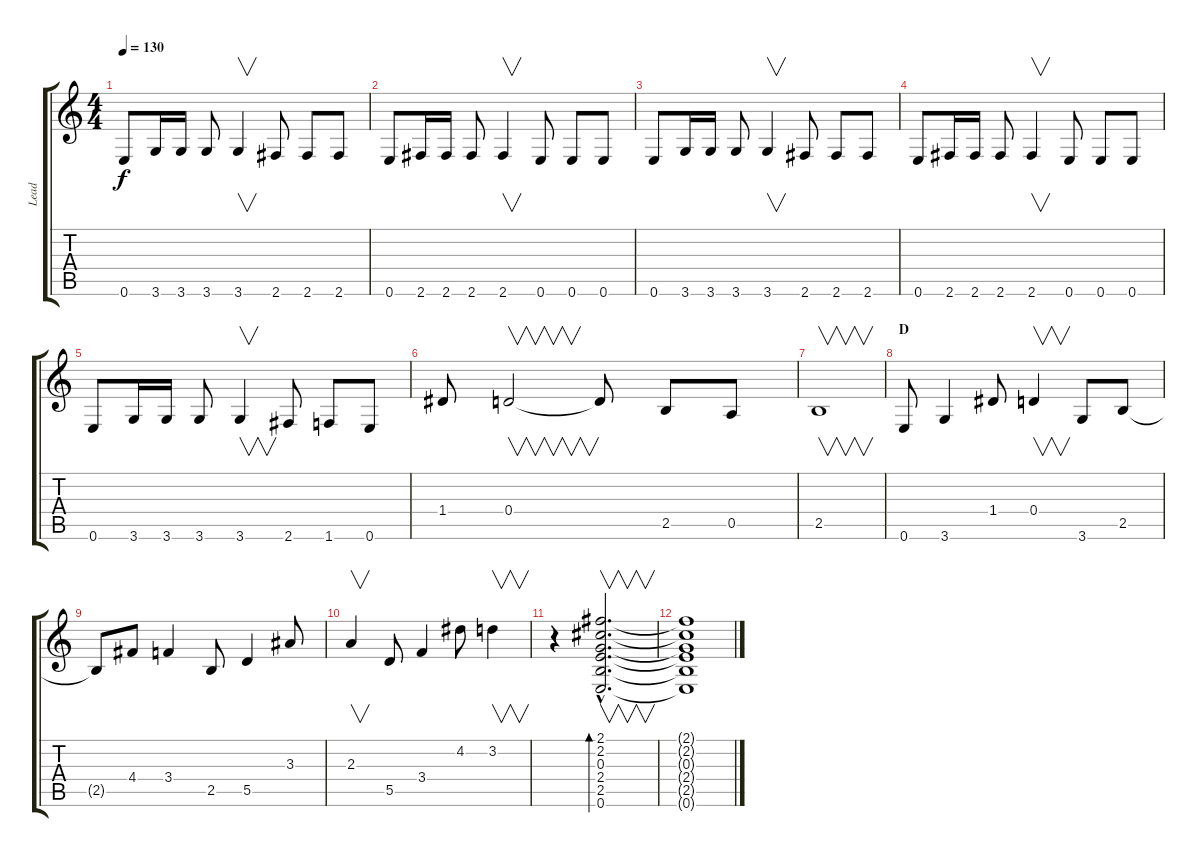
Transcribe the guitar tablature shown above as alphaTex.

\track ("Lead" "Lead") {instrument overdrivenguitar}
\staff {score tabs}
\tuning (E4 B3 G3 D3 A2 E2) {hide}
\ts (4 4)
\tempo 130
\clef g2
\ks c
0.6.8{dy f} 3.6.16 3.6.16 3.6.8 3.6.4{v} 2.6.8 2.6.8 2.6.8 |
0.6.8 2.6.16 2.6.16 2.6.8 2.6.4{v} 0.6.8 0.6.8 0.6.8 |
0.6.8 3.6.16 3.6.16 3.6.8 3.6.4{v} 2.6.8 2.6.8 2.6.8 |
0.6.8 2.6.16 2.6.16 2.6.8 2.6.4{v} 0.6.8 0.6.8 0.6.8 |
0.6.8 3.6.16 3.6.16 3.6.8 3.6.4{v} 2.6.8 1.6.8 0.6.8 |
1.4.8 0.4.2{v} 0.4{t}.8 2.5.8 0.5.8 |
2.5.1{v} |
\section ("" "D")
0.6.8 3.6.4 1.4.8 0.4.4{v} 3.6.8 2.5.8 |
2.5{t}.8 4.4.8 3.4.4 2.5.8 5.5.4 3.3.8 |
2.3.4{v} 5.5.8 3.4.4 4.2.8 3.2.4{v} |
r.4 (2.1{hac} 2.2{hac} 0.3{hac} 2.4{hac} 2.5{hac} 0.6{hac}).2{v d bd 240} |
(2.1{t} 2.2{t} 0.3{t} 2.4{t} 2.5{t} 0.6{t}).1{volume 0}
